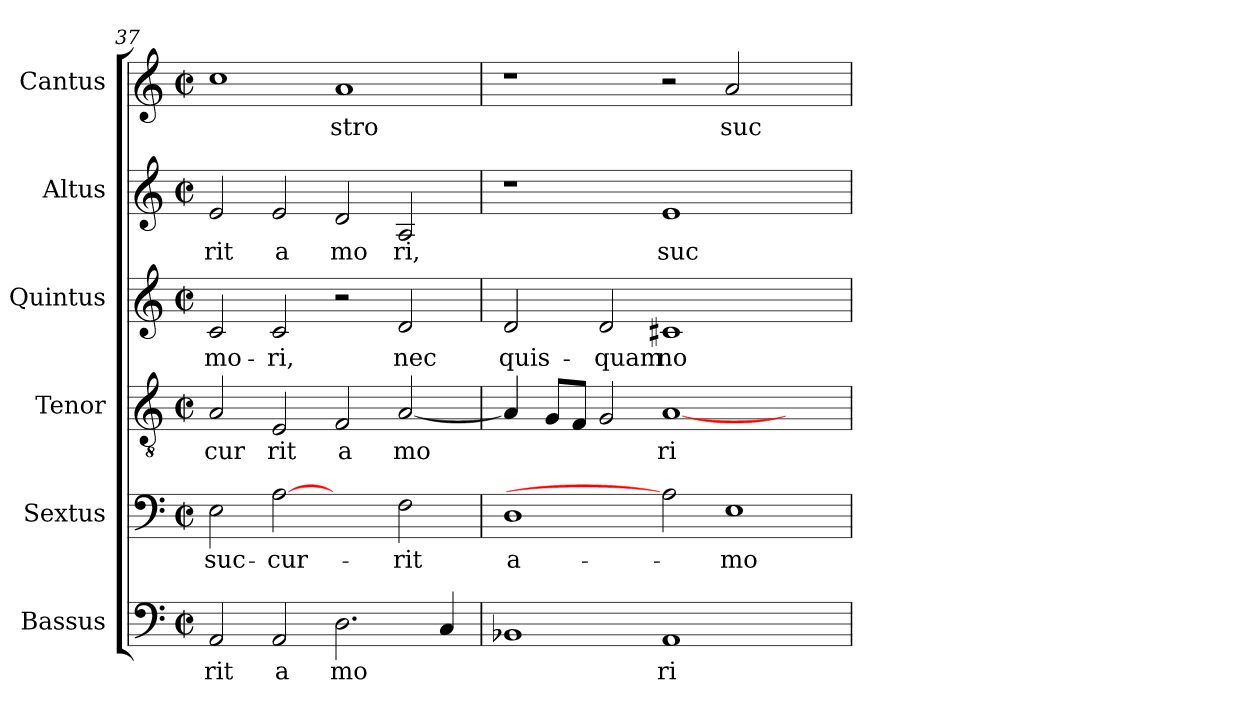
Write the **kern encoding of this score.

**kern	**text	**kern	**text	**kern	**text	**kern	**text	**kern	**text	**kern	**text
*part6	*part6	*part5	*part5	*part4	*part4	*part3	*part3	*part2	*part2	*part1	*part1
*staff6	*staff6	*staff5	*staff5	*staff4	*staff4	*staff3	*staff3	*staff2	*staff2	*staff1	*staff1
*I"Bassus	*	*I"Sextus	*	*I"Tenor	*	*I"Quintus	*	*I"Altus	*	*I"Cantus	*
*I'Bassus	*	*I'Sextus	*	*I'Tenor	*	*I'Quintus	*	*I'Altus	*	*I'Cantus	*
*clefF4	*	*clefF4	*	*clefGv2	*	*clefG2	*	*clefG2	*	*clefG2	*
*k[]	*	*k[]	*	*k[]	*	*k[]	*	*k[]	*	*k[]	*
*C:	*	*C:	*	*C:	*	*C:	*	*C:	*	*C:	*
*M2/2	*	*M2/2	*	*M2/2	*	*M2/2	*	*M2/2	*	*M2/2	*
*met(c|)	*	*met(c|)	*	*met(c|)	*	*met(c|)	*	*met(c|)	*	*met(c|)	*
=37	=37	=37	=37	=37	=37	=37	=37	=37	=37	=37	=37
!	!LO:LY:b	!	!LO:LY:b:cj	!	!LO:LY:b:cj	!	!LO:LY:b:cj	!	!LO:LY:b:cj	!	!LO:LY:b:cj
2AA/	rit	2E\	suc-	2A/	cur	2c/	-mo-	2e/	rit	1cc	.
!	!LO:LY:b	!	!LO:LY:b:cj	!	!LO:LY:b:cj	!	!LO:LY:b:cj	!	!LO:LY:b:cj	!	!
2AA/	a	[2A	-cur-	2E/	rit	2c/	-ri,	2e/	a	.	.
!	!LO:LY:b	!	!	!	!LO:LY:b:cj	!	!	!	!LO:LY:b:cj	!	!LO:LY:b:cj
2.D\	mo	2ryy	.	2F/	a	2r	.	2d/	mo	1a	stro
!	!	!	!LO:LY:b:cj	!	!LO:LY:b:cj	!	!LO:LY:b:cj	!	!LO:LY:b:cj	!	!
.	.	2F\	-rit	[<2A/	mo	2d/	nec	2A/	ri,	.	.
!	!LO:LY:b	!	!	!	!	!	!	!	!	!	!
4C/	.	.	.	.	.	.	.	.	.	.	.
=38	=38	=38	=38	=38	=38	=38	=38	=38	=38	=38	=38
!	!LO:LY:b	!	!LO:LY:b:cj	!	!LO:LY:b:cj	!	!LO:LY:b:cj	!	!	!	!
1BB-X	.	1D	a-	4A/]	.	2d/	quis-	1r	.	1r	.
!	!	!	!	!	!LO:LY:b:cj	!	!	!	!	!	!
.	.	.	.	8G/L	.	.	.	.	.	.	.
!	!	!	!	!	!LO:LY:b:cj	!	!	!	!	!	!
.	.	.	.	8F/J	.	.	.	.	.	.	.
!	!	!	!	!	!LO:LY:b:cj	!	!LO:LY:b:cj	!	!	!	!
.	.	.	.	2G/	.	2d/	-quam	.	.	.	.
!	!LO:LY:b	!	!	!	!LO:LY:b:cj	!	!LO:LY:b:cj	!	!LO:LY:b:cj	!	!
1AA	ri	2A]	.	[<1A	ri	1c#X	no-	1e	suc	2r	.
!	!	!	!LO:LY:b:cj	!	!	!	!	!	!	!	!LO:LY:b:cj
.	.	1E	-mo-	.	.	.	.	.	.	2a/	suc
2ryy	.	.	.	2ryy	.	2ryy	.	2ryy	.	2ryy	.
=	=	=	=	=	=	=	=	=	=	=	=
*-	*-	*-	*-	*-	*-	*-	*-	*-	*-	*-	*-
